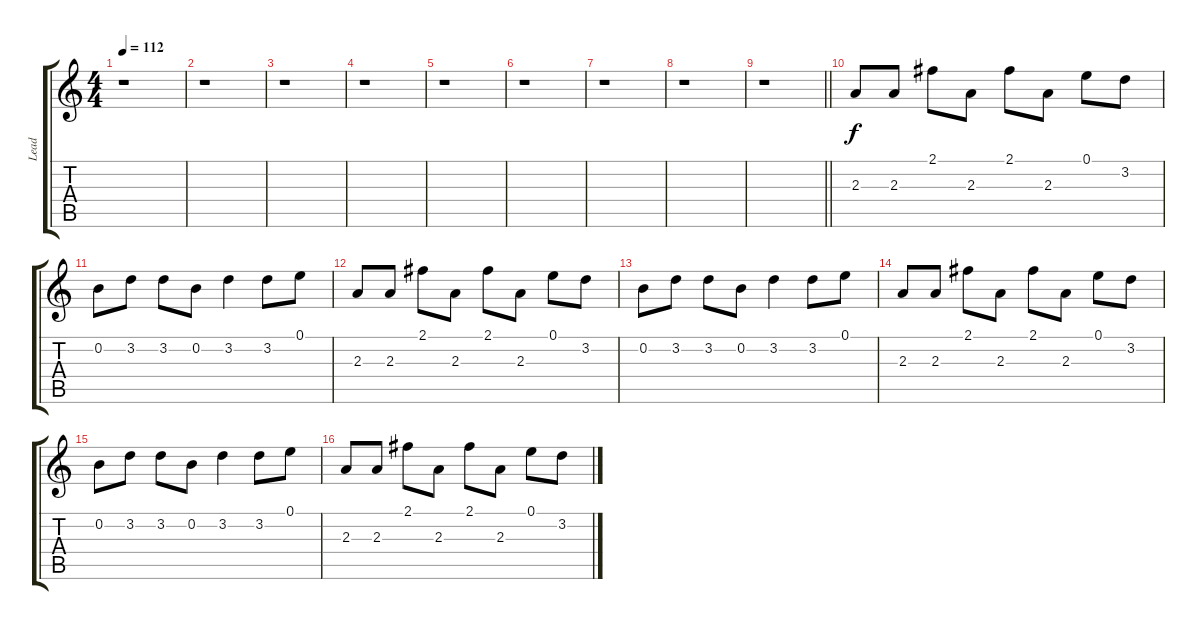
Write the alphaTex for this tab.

\track ("Lead " "Lead ") {instrument acousticguitarsteel}
\staff {score tabs}
\tuning (E4 B3 G3 D3 A2 E2) {hide}
\ts (4 4)
\tempo 112
\clef g2
\ks c
r.1{dy f} |
r.1 |
r.1 |
r.1 |
r.1 |
r.1 |
r.1 |
r.1 |
\barLineRight lightlight
r.1 |
2.3.8 2.3.8 2.1.8 2.3.8 2.1.8 2.3.8 0.1.8 3.2.8 |
0.2.8 3.2.8 3.2.8 0.2.8 3.2.4 3.2.8 0.1.8 |
2.3.8 2.3.8 2.1.8 2.3.8 2.1.8 2.3.8 0.1.8 3.2.8 |
0.2.8 3.2.8 3.2.8 0.2.8 3.2.4 3.2.8 0.1.8 |
2.3.8 2.3.8 2.1.8 2.3.8 2.1.8 2.3.8 0.1.8 3.2.8 |
0.2.8 3.2.8 3.2.8 0.2.8 3.2.4 3.2.8 0.1.8 |
2.3.8 2.3.8 2.1.8 2.3.8 2.1.8 2.3.8 0.1.8 3.2.8
